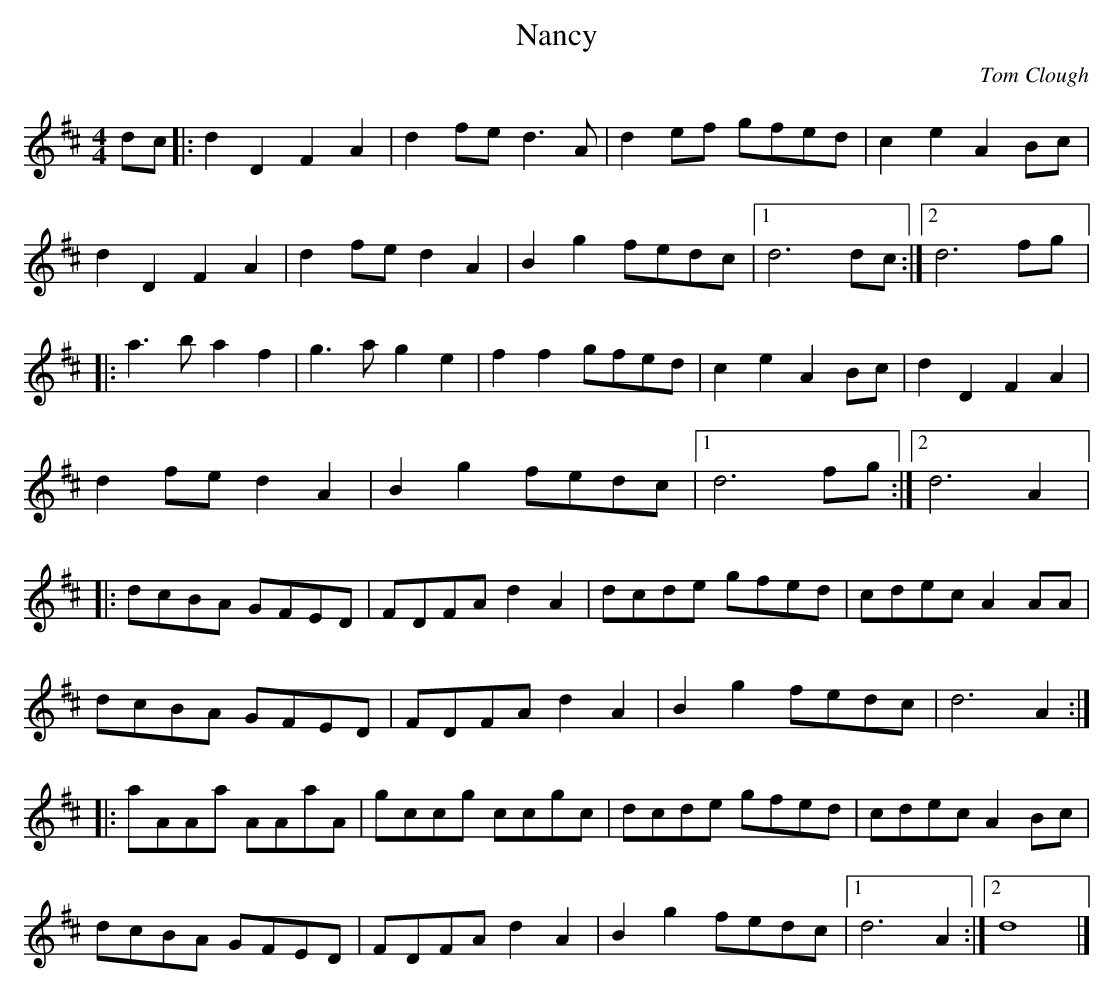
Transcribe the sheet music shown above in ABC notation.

X:1
T:Nancy
C:Tom Clough
M:4/4
L:1/8
K:D
dc |: d2D2F2A2 | d2 fe d3A | d2 ef gfed | c2 e2 A2 Bc |
d2D2F2A2 | d2 fe d2A2 | B2g2 fedc |1 d6 dc :|2 d6 fg |:
a3b a2f2 | g3a g2e2 | f2f2 gfed | c2e2A2Bc | d2D2F2A2 |
d2 fe d2A2 | B2g2 fedc |1 d6 fg :|2 d6 A2 |:
dcBA GFED | FDFA d2A2 | dcde gfed | cdec A2 AA |
dcBA GFED | FDFA d2A2 | B2g2 fedc | d6 A2 ::
aAAa AAaA | gccg ccgc | dcde gfed | cdec A2 Bc |
dcBA GFED | FDFA d2A2 | B2g2 fedc |1 d6A2 :|2 d8|]
